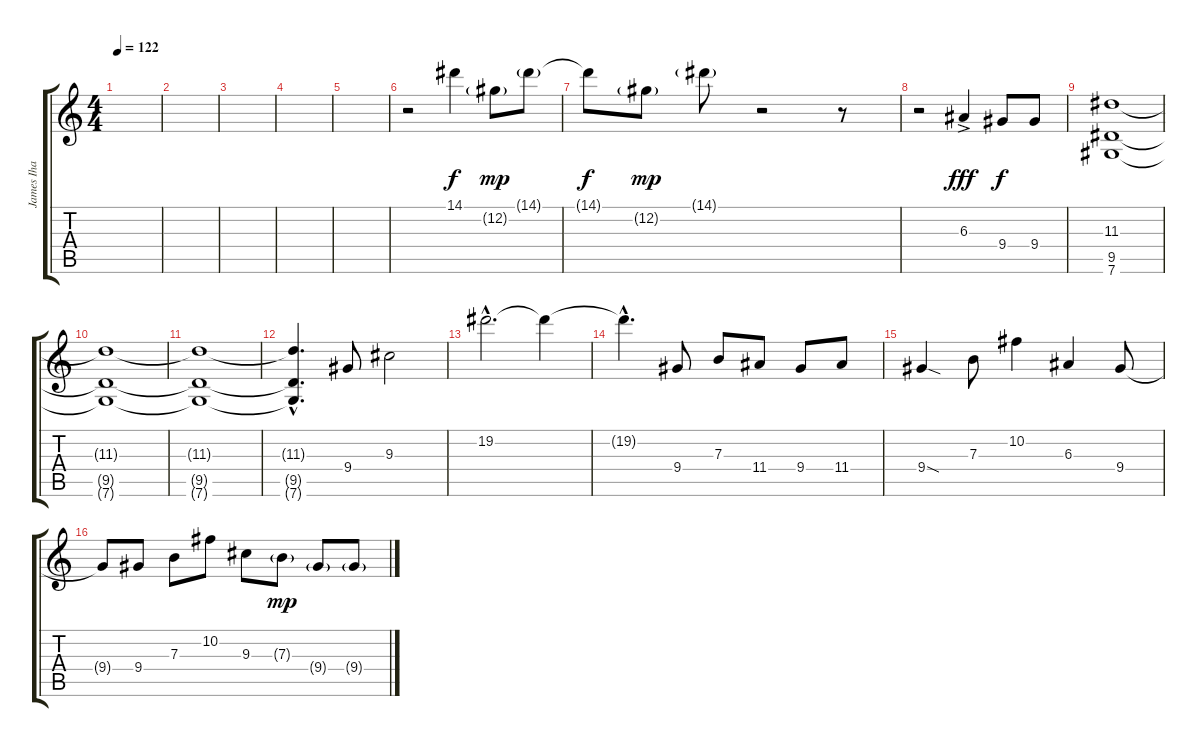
\track ("James Iha" "James Iha") {instrument acousticguitarnylon}
\staff {score tabs}
\tuning (Db4 Ab3 E3 B2 Gb2 Db2) {hide}
\ts (4 4)
\tempo 122
\clef g2
\ks c
|
|
|
|
|
r.2{instrument electricguitarjazz} 14.1.4 12.2{g}.8{dy mp} 14.1{g}.8 |
14.1{t}.8{dy f} 12.2{g}.8{dy mp} 14.1{g}.8 r.2 r.8 |
r.2 6.3{ac}.4{dy fff} 9.4.8{dy f} 9.4.8 |
(11.3 9.5 7.6).1{volume 9 instrument pad8sweep} |
(11.3{t} 9.5{t} 7.6{t}).1{volume 11} |
(11.3{t} 9.5{t} 7.6{t}).1{volume 4} |
(11.3{hac t} 9.5{hac t} 7.6{hac t}).4{d} 9.4.8{volume 13 instrument electricguitarjazz} 9.3.2 |
19.2{hac}.2{d} 19.2{t}.4 |
19.2{hac t}.4{d} 9.4.8 7.3.8 11.4.8 9.4.8 11.4.8 |
9.4{sod}.4 7.3.8 10.2.4 6.3.4 9.4.8 |
9.4{t}.8 9.4.8 7.3.8 10.2.8 9.3.8 7.3{g}.8{dy mp} 9.4{g}.8 9.4{g}.8
